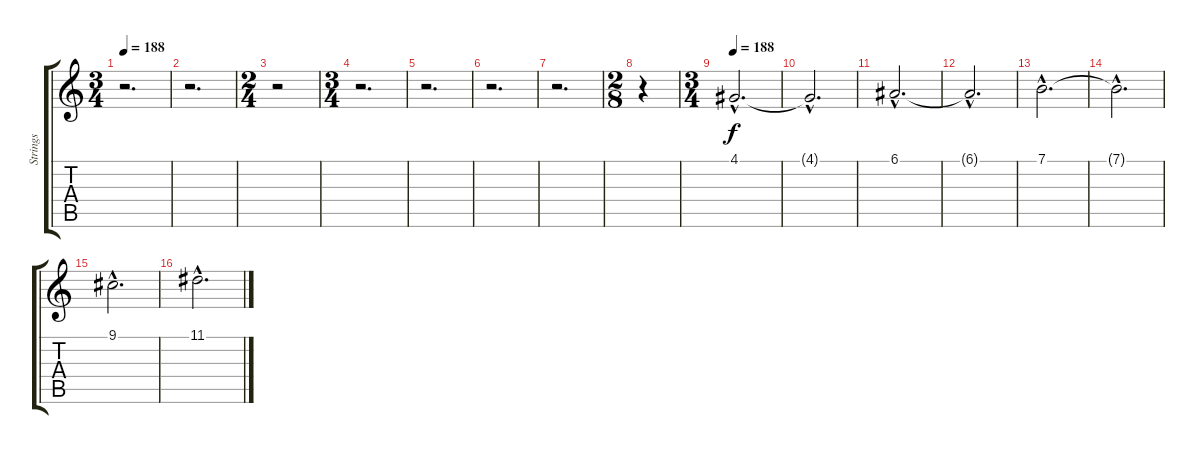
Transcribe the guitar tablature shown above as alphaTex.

\track ("Strings" "Strings") {instrument stringensemble2}
\staff {score tabs}
\tuning (E4 B3 G3 D3 A2 E2) {hide}
\ts (3 4)
\tempo 188
\clef g2
\ks c
r.2{d dy f} |
r.2{d} |
\ts (2 4)
r.2 |
\ts (3 4)
r.2{d} |
r.2{d} |
r.2{d} |
r.2{d} |
\ts (2 8)
r.4 |
\ts (3 4)
\tempo 188
4.1{hac}.2{d volume 13 instrument stringensemble2} |
4.1{hac t}.2{d} |
6.1{hac}.2{d} |
6.1{hac t}.2{d} |
7.1{hac}.2{d} |
7.1{hac t}.2{d} |
9.1{hac}.2{d} |
11.1{hac}.2{d}
